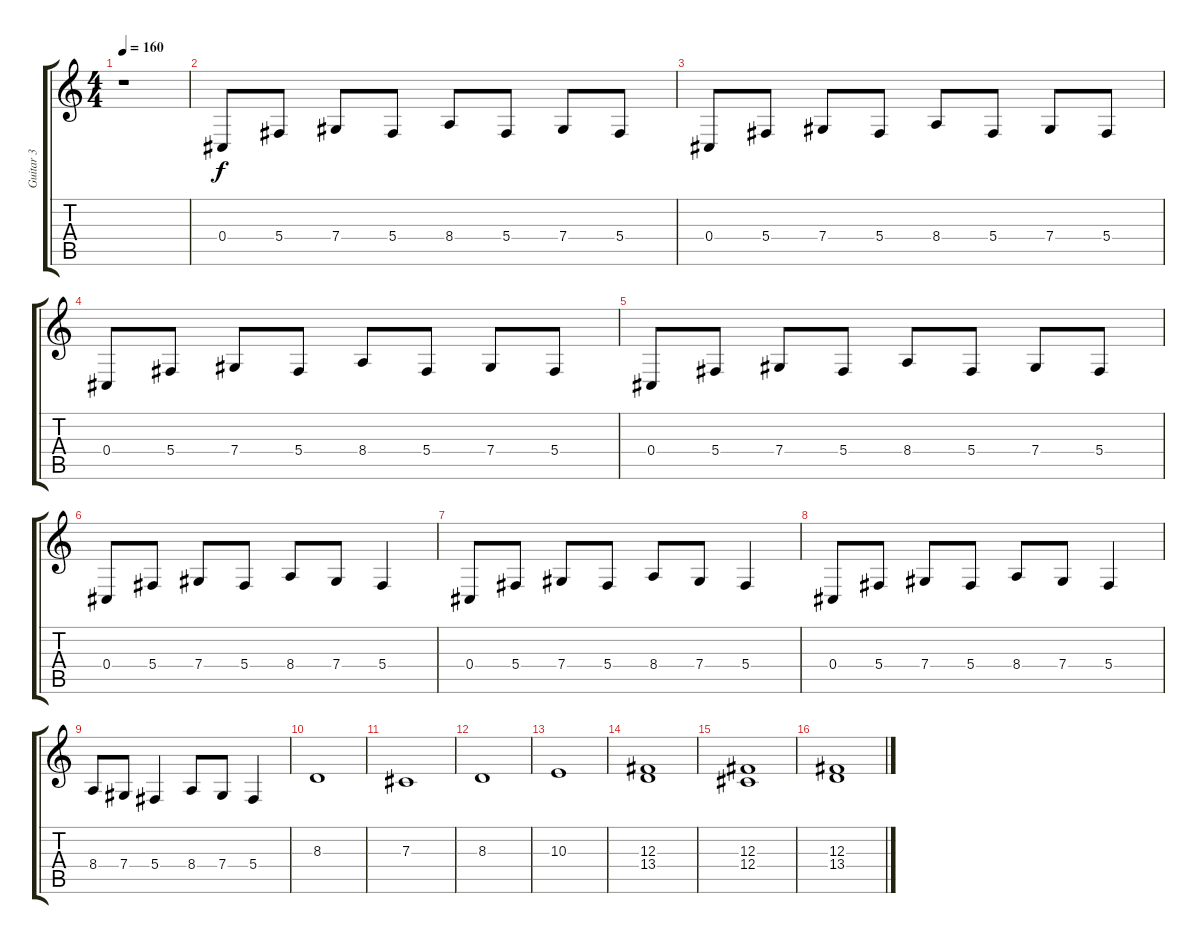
\track ("Guitar 3" "Guitar 3") {instrument lead2sawtooth}
\staff {score tabs}
\tuning (Eb4 Bb3 Gb3 Db3 Ab2 Db2) {hide}
\ts (4 4)
\tempo 160
\clef g2
\ks c
r.1{dy f} |
0.4.8{volume 9 instrument lead2sawtooth} 5.4.8 7.4.8 5.4.8 8.4.8 5.4.8 7.4.8 5.4.8 |
0.4.8{instrument lead2sawtooth} 5.4.8 7.4.8 5.4.8 8.4.8 5.4.8 7.4.8 5.4.8 |
0.4.8{instrument lead2sawtooth} 5.4.8 7.4.8 5.4.8 8.4.8 5.4.8 7.4.8 5.4.8 |
0.4.8{instrument lead2sawtooth} 5.4.8 7.4.8 5.4.8 8.4.8 5.4.8 7.4.8 5.4.8 |
0.4.8 5.4.8 7.4.8 5.4.8 8.4.8 7.4.8 5.4.4 |
0.4.8 5.4.8 7.4.8 5.4.8 8.4.8 7.4.8 5.4.4 |
0.4.8 5.4.8 7.4.8 5.4.8 8.4.8 7.4.8 5.4.4 |
8.4.8 7.4.8 5.4.4 8.4.8 7.4.8 5.4.4 |
8.3.1 |
7.3.1 |
8.3.1 |
10.3.1 |
(12.3 13.4).1 |
(12.3 12.4).1 |
(12.3 13.4).1
